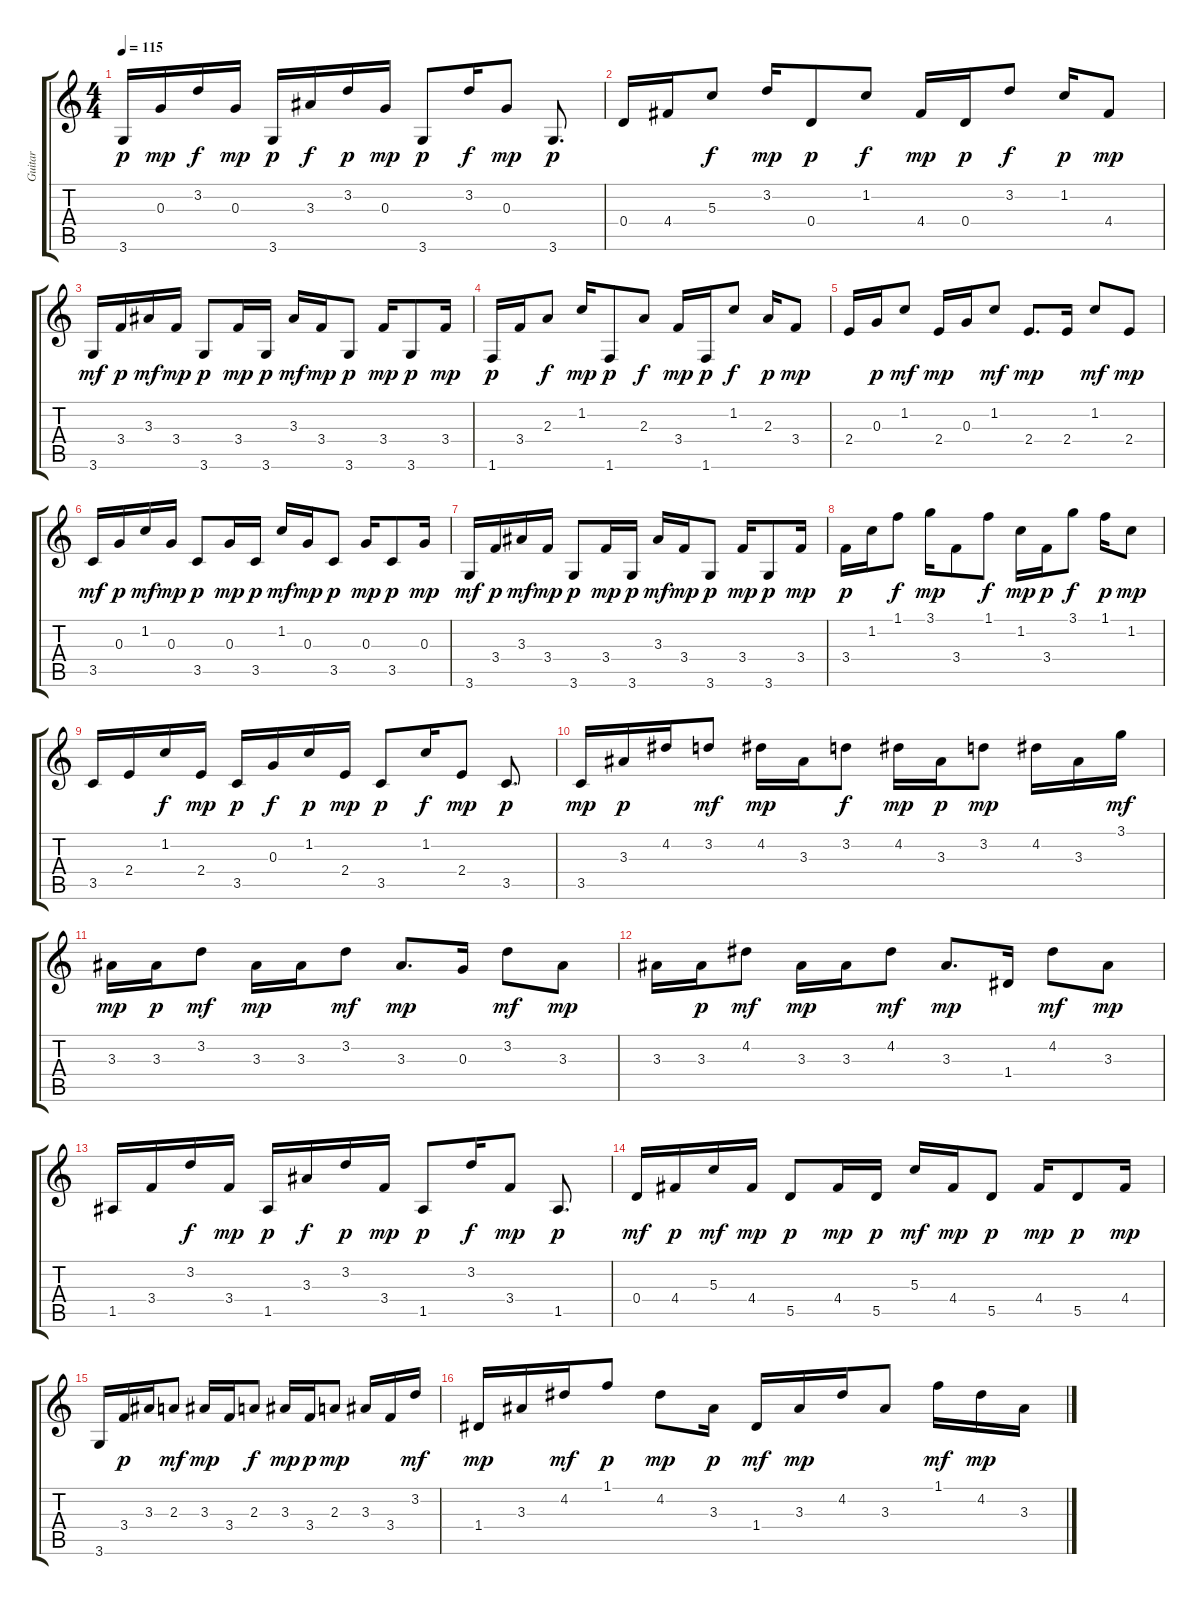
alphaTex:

\track ("Guitar " "Guitar ") {instrument acousticguitarsteel}
\staff {score tabs}
\tuning (E4 B3 G3 D3 A2 E2) {hide}
\ts (4 4)
\tempo 115
\clef g2
\ks c
3.6.16{dy p} 0.3.16{dy mp} 3.2.16{dy f} 0.3.16{dy mp} 3.6.16{dy p} 3.3.16{dy f} 3.2.16{dy p} 0.3.16{dy mp} 3.6.8{dy p} 3.2.16{dy f} 0.3.8{dy mp} 3.6.8{d dy p} |
0.4.16 4.4.16 5.3.8{dy f} 3.2.16{dy mp} 0.4.8{dy p} 1.2.8{dy f} 4.4.16{dy mp} 0.4.16{dy p} 3.2.8{dy f} 1.2.16{dy p} 4.4.8{dy mp} |
3.6.16{dy mf} 3.4.16{dy p} 3.3.16{dy mf} 3.4.16{dy mp} 3.6.8{dy p} 3.4.16{dy mp} 3.6.16{dy p} 3.3.16{dy mf} 3.4.16{dy mp} 3.6.8{dy p} 3.4.16{dy mp} 3.6.8{dy p} 3.4.16{dy mp} |
1.6.16{dy p} 3.4.16 2.3.8{dy f} 1.2.16{dy mp} 1.6.8{dy p} 2.3.8{dy f} 3.4.16{dy mp} 1.6.16{dy p} 1.2.8{dy f} 2.3.16{dy p} 3.4.8{dy mp} |
2.4.16 0.3.16{dy p} 1.2.8{dy mf} 2.4.16{dy mp} 0.3.16 1.2.8{dy mf} 2.4.8{d dy mp} 2.4.16 1.2.8{dy mf} 2.4.8{dy mp} |
3.5.16{dy mf} 0.3.16{dy p} 1.2.16{dy mf} 0.3.16{dy mp} 3.5.8{dy p} 0.3.16{dy mp} 3.5.16{dy p} 1.2.16{dy mf} 0.3.16{dy mp} 3.5.8{dy p} 0.3.16{dy mp} 3.5.8{dy p} 0.3.16{dy mp} |
3.6.16{dy mf} 3.4.16{dy p} 3.3.16{dy mf} 3.4.16{dy mp} 3.6.8{dy p} 3.4.16{dy mp} 3.6.16{dy p} 3.3.16{dy mf} 3.4.16{dy mp} 3.6.8{dy p} 3.4.16{dy mp} 3.6.8{dy p} 3.4.16{dy mp} |
3.4.16{dy p} 1.2.16 1.1.8{dy f} 3.1.16{dy mp} 3.4.8 1.1.8{dy f} 1.2.16{dy mp} 3.4.16{dy p} 3.1.8{dy f} 1.1.16{dy p} 1.2.8{dy mp} |
3.5.16 2.4.16 1.2.16{dy f} 2.4.16{dy mp} 3.5.16{dy p} 0.3.16{dy f} 1.2.16{dy p} 2.4.16{dy mp} 3.5.8{dy p} 1.2.16{dy f} 2.4.8{dy mp} 3.5.8{d dy p} |
3.5.16{dy mp} 3.3.16{dy p} 4.2.16 3.2.8{dy mf} 4.2.16{dy mp} 3.3.16 3.2.8{dy f} 4.2.16{dy mp} 3.3.16{dy p} 3.2.8{dy mp} 4.2.16 3.3.16 3.1.16{dy mf} |
3.3.16{dy mp} 3.3.16{dy p} 3.2.8{dy mf} 3.3.16{dy mp} 3.3.16 3.2.8{dy mf} 3.3.8{d dy mp} 0.3.16 3.2.8{dy mf} 3.3.8{dy mp} |
3.3.16 3.3.16{dy p} 4.2.8{dy mf} 3.3.16{dy mp} 3.3.16 4.2.8{dy mf} 3.3.8{d dy mp} 1.4.16 4.2.8{dy mf} 3.3.8{dy mp} |
1.5.16 3.4.16 3.2.16{dy f} 3.4.16{dy mp} 1.5.16{dy p} 3.3.16{dy f} 3.2.16{dy p} 3.4.16{dy mp} 1.5.8{dy p} 3.2.16{dy f} 3.4.8{dy mp} 1.5.8{d dy p} |
0.4.16{dy mf} 4.4.16{dy p} 5.3.16{dy mf} 4.4.16{dy mp} 5.5.8{dy p} 4.4.16{dy mp} 5.5.16{dy p} 5.3.16{dy mf} 4.4.16{dy mp} 5.5.8{dy p} 4.4.16{dy mp} 5.5.8{dy p} 4.4.16{dy mp} |
3.6.16 3.4.16{dy p} 3.3.16 2.3.8{dy mf} 3.3.16{dy mp} 3.4.16 2.3.8{dy f} 3.3.16{dy mp} 3.4.16{dy p} 2.3.8{dy mp} 3.3.16 3.4.16 3.2.16{dy mf} |
1.4.16{dy mp} 3.3.16 4.2.16{dy mf} 1.1.8{dy p} 4.2.8{dy mp} 3.3.16{dy p} 1.4.16{dy mf} 3.3.16{dy mp} 4.2.16 3.3.8 1.1.16{dy mf} 4.2.16{dy mp} 3.3.16
